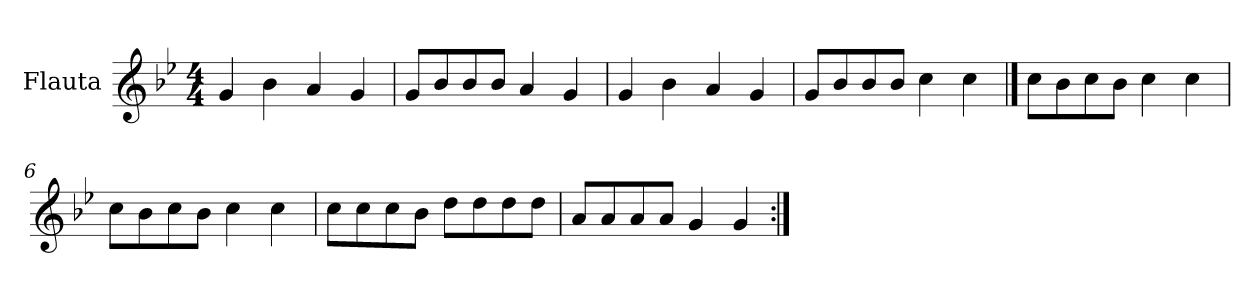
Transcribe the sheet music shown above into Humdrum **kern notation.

**kern
*part1
*staff1
*I"Flauta
*I'Fl.
*clefG2
*k[b-e-]
*M4/4
=1
4g/
4b-\
4a/
4g/
=2
8g/L
8b-/
8b-/
8b-/J
4a/
4g/
=3
4g/
4b-\
4a/
4g/
=4
8g/L
8b-/
8b-/
8b-/J
4cc\
4cc\
==5
8cc\L
8b-\
8cc\
8b-\J
4cc\
4cc\
!!LO:LB:g=z
=6
8cc\L
8b-\
8cc\
8b-\J
4cc\
4cc\
=7
8cc\L
8cc\
8cc\
8b-\J
8dd\L
8dd\
8dd\
8dd\J
=8
8a/L
8a/
8a/
8a/J
4g/
4g/
=:|!
*-
